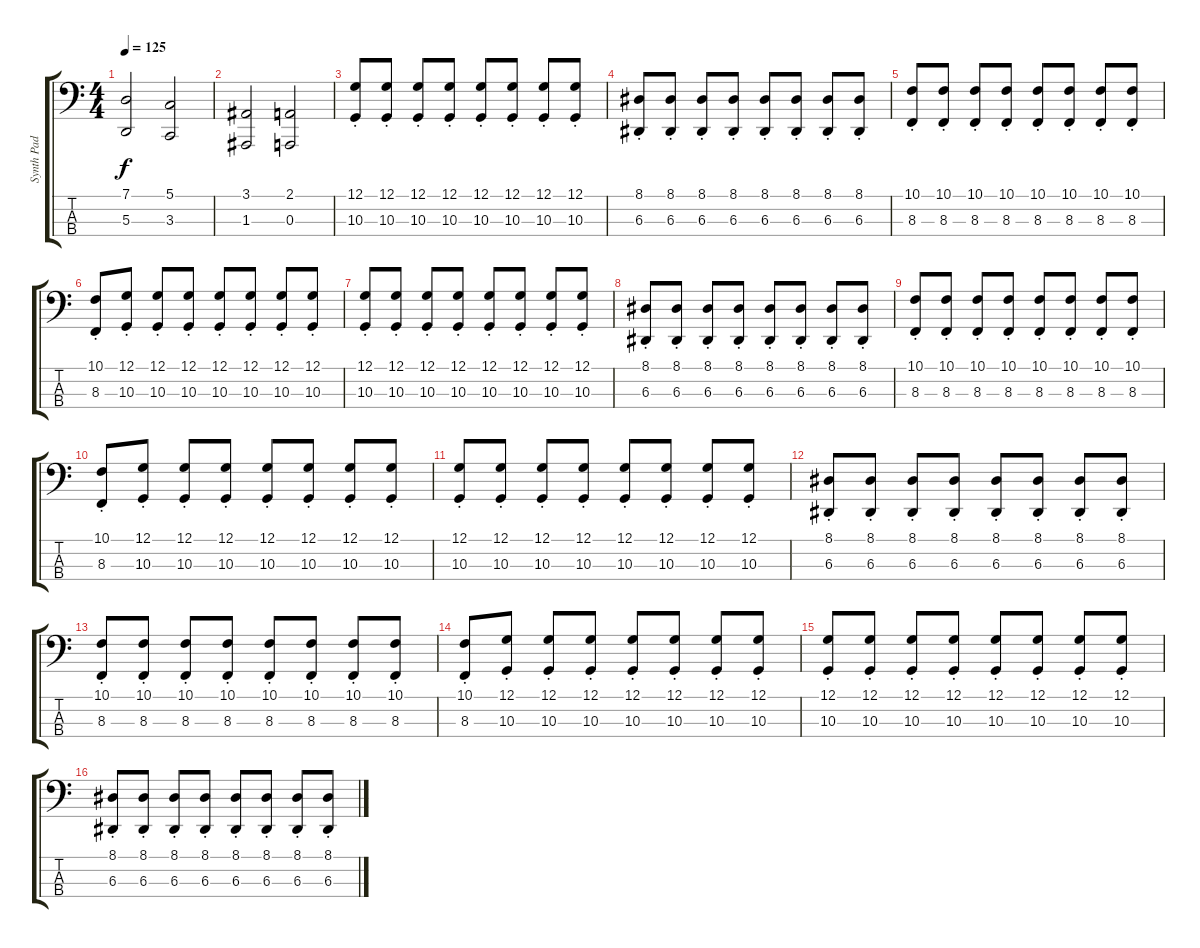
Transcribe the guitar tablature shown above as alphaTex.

\track ("Synth Pad" "Synth Pad") {instrument lead2sawtooth}
\staff {score tabs}
\tuning (G2 D2 A1 E1) {hide}
\ts (4 4)
\tempo 125
\clef f4
\ks c
(7.1 5.3).2{dy f} (5.1 3.3).2 |
(3.1 1.3).2 (2.1 0.3).2 |
(12.1{st} 10.3{st}).8 (12.1{st} 10.3{st}).8 (12.1{st} 10.3{st}).8 (12.1{st} 10.3{st}).8 (12.1{st} 10.3{st}).8 (12.1{st} 10.3{st}).8 (12.1{st} 10.3{st}).8 (12.1{st} 10.3{st}).8 |
(8.1{st} 6.3{st}).8 (8.1{st} 6.3{st}).8 (8.1{st} 6.3{st}).8 (8.1{st} 6.3{st}).8 (8.1{st} 6.3{st}).8 (8.1{st} 6.3{st}).8 (8.1{st} 6.3{st}).8 (8.1{st} 6.3{st}).8 |
(10.1{st} 8.3{st}).8 (10.1{st} 8.3{st}).8 (10.1{st} 8.3{st}).8 (10.1{st} 8.3{st}).8 (10.1{st} 8.3{st}).8 (10.1{st} 8.3{st}).8 (10.1{st} 8.3{st}).8 (10.1{st} 8.3{st}).8 |
(10.1{st} 8.3{st}).8 (12.1{st} 10.3{st}).8 (12.1{st} 10.3{st}).8 (12.1{st} 10.3{st}).8 (12.1{st} 10.3{st}).8 (12.1{st} 10.3{st}).8 (12.1{st} 10.3{st}).8 (12.1{st} 10.3{st}).8 |
(12.1{st} 10.3{st}).8 (12.1{st} 10.3{st}).8 (12.1{st} 10.3{st}).8 (12.1{st} 10.3{st}).8 (12.1{st} 10.3{st}).8 (12.1{st} 10.3{st}).8 (12.1{st} 10.3{st}).8 (12.1{st} 10.3{st}).8 |
(8.1{st} 6.3{st}).8 (8.1{st} 6.3{st}).8 (8.1{st} 6.3{st}).8 (8.1{st} 6.3{st}).8 (8.1{st} 6.3{st}).8 (8.1{st} 6.3{st}).8 (8.1{st} 6.3{st}).8 (8.1{st} 6.3{st}).8 |
(10.1{st} 8.3{st}).8 (10.1{st} 8.3{st}).8 (10.1{st} 8.3{st}).8 (10.1{st} 8.3{st}).8 (10.1{st} 8.3{st}).8 (10.1{st} 8.3{st}).8 (10.1{st} 8.3{st}).8 (10.1{st} 8.3{st}).8 |
(10.1{st} 8.3{st}).8 (12.1{st} 10.3{st}).8 (12.1{st} 10.3{st}).8 (12.1{st} 10.3{st}).8 (12.1{st} 10.3{st}).8 (12.1{st} 10.3{st}).8 (12.1{st} 10.3{st}).8 (12.1{st} 10.3{st}).8 |
(12.1{st} 10.3{st}).8 (12.1{st} 10.3{st}).8 (12.1{st} 10.3{st}).8 (12.1{st} 10.3{st}).8 (12.1{st} 10.3{st}).8 (12.1{st} 10.3{st}).8 (12.1{st} 10.3{st}).8 (12.1{st} 10.3{st}).8 |
(8.1{st} 6.3{st}).8 (8.1{st} 6.3{st}).8 (8.1{st} 6.3{st}).8 (8.1{st} 6.3{st}).8 (8.1{st} 6.3{st}).8 (8.1{st} 6.3{st}).8 (8.1{st} 6.3{st}).8 (8.1{st} 6.3{st}).8 |
(10.1{st} 8.3{st}).8 (10.1{st} 8.3{st}).8 (10.1{st} 8.3{st}).8 (10.1{st} 8.3{st}).8 (10.1{st} 8.3{st}).8 (10.1{st} 8.3{st}).8 (10.1{st} 8.3{st}).8 (10.1{st} 8.3{st}).8 |
(10.1{st} 8.3{st}).8 (12.1{st} 10.3{st}).8 (12.1{st} 10.3{st}).8 (12.1{st} 10.3{st}).8 (12.1{st} 10.3{st}).8 (12.1{st} 10.3{st}).8 (12.1{st} 10.3{st}).8 (12.1{st} 10.3{st}).8 |
(12.1{st} 10.3{st}).8 (12.1{st} 10.3{st}).8 (12.1{st} 10.3{st}).8 (12.1{st} 10.3{st}).8 (12.1{st} 10.3{st}).8 (12.1{st} 10.3{st}).8 (12.1{st} 10.3{st}).8 (12.1{st} 10.3{st}).8 |
(8.1{st} 6.3{st}).8 (8.1{st} 6.3{st}).8 (8.1{st} 6.3{st}).8 (8.1{st} 6.3{st}).8 (8.1{st} 6.3{st}).8 (8.1{st} 6.3{st}).8 (8.1{st} 6.3{st}).8 (8.1{st} 6.3{st}).8
